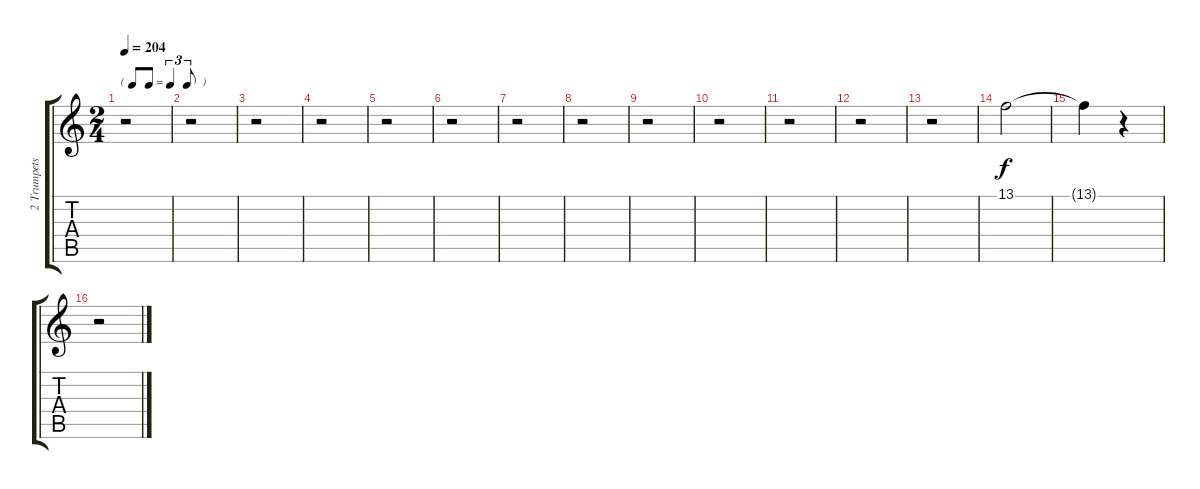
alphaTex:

\track ("2 Trumpets in C" "2 Trumpets") {instrument trumpet}
\staff {score tabs}
\tuning (E4 B3 G3 D3 A2 E2) {hide}
\ts (2 4)
\tf triplet8th
\tempo 204
\clef g2
\ks c
r.2{dy ff} |
r.2 |
r.2 |
r.2 |
r.2 |
r.2 |
r.2 |
r.2 |
r.2 |
r.2 |
r.2 |
r.2 |
r.2 |
13.1.2{dy f} |
13.1{t}.4 r.4 |
r.2
